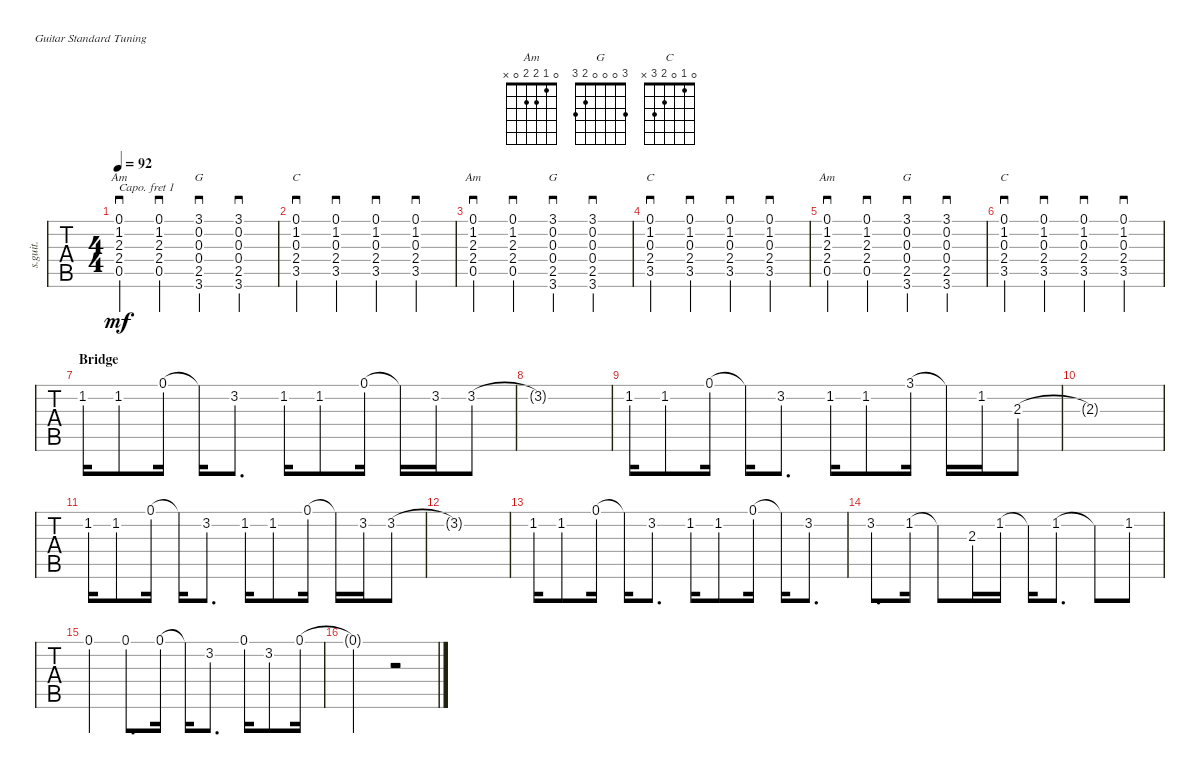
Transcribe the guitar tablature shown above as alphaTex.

\defaultSystemsLayout 4
\bracketExtendMode nobrackets
\track ("MVV Chords Guitar" "s.guit.") {instrument acousticguitarsteel}
\staff {tabs}
\capo 1
\tuning (E4 B3 G3 D3 A2 E2)
\displaytranspose 0
\chord ("Am" 0 1 2 2 0 x)
\chord ("G" 3 0 0 0 2 3)
\chord ("C" 0 1 0 2 3 x)
\ts (4 4)
\tempo 92
\clef g2
\ks aminor
(0.5{acc #} 2.4 2.3{acc #} 1.2{acc #} 0.1).4{sd ch "Am" dy mf beam Up} (0.5{acc #} 2.4 2.3{acc #} 1.2{acc #} 0.1).4{sd beam Up} (2.5 0.4{acc #} 0.3{acc #} 0.2 3.1{acc #} 3.6{acc #}).4{sd ch "G" beam Up} (2.5 0.4{acc #} 0.3{acc #} 0.2 3.1{acc #} 3.6{acc #}).4{sd beam Up} |
(3.5{acc #} 2.4 0.3{acc #} 1.2{acc #} 0.1).4{sd ch "C" beam Up} (3.5{acc #} 2.4 0.3{acc #} 1.2{acc #} 0.1).4{sd beam Up} (3.5{acc #} 2.4 0.3{acc #} 1.2{acc #} 0.1).4{sd beam Up} (3.5{acc #} 2.4 0.3{acc #} 1.2{acc #} 0.1).4{sd beam Up} |
(0.5{acc #} 2.4 2.3{acc #} 1.2{acc #} 0.1).4{sd ch "Am" beam Up} (0.5{acc #} 2.4 2.3{acc #} 1.2{acc #} 0.1).4{sd beam Up} (2.5 0.4{acc #} 0.3{acc #} 0.2 3.1{acc #} 3.6{acc #}).4{sd ch "G" beam Up} (2.5 0.4{acc #} 0.3{acc #} 0.2 3.1{acc #} 3.6{acc #}).4{sd beam Up} |
(3.5{acc #} 2.4 0.3{acc #} 1.2{acc #} 0.1).4{sd ch "C" beam Up} (3.5{acc #} 2.4 0.3{acc #} 1.2{acc #} 0.1).4{sd beam Up} (3.5{acc #} 2.4 0.3{acc #} 1.2{acc #} 0.1).4{sd beam Up} (3.5{acc #} 2.4 0.3{acc #} 1.2{acc #} 0.1).4{sd beam Up} |
(0.5{acc #} 2.4 2.3{acc #} 1.2{acc #} 0.1).4{sd ch "Am" beam Up} (0.5{acc #} 2.4 2.3{acc #} 1.2{acc #} 0.1).4{sd beam Up} (2.5 0.4{acc #} 0.3{acc #} 0.2 3.1{acc #} 3.6{acc #}).4{sd ch "G" beam Up} (2.5 0.4{acc #} 0.3{acc #} 0.2 3.1{acc #} 3.6{acc #}).4{sd beam Up} |
(3.5{acc #} 2.4 0.3{acc #} 1.2{acc #} 0.1).4{sd ch "C" beam Up} (3.5{acc #} 2.4 0.3{acc #} 1.2{acc #} 0.1).4{sd beam Up} (3.5{acc #} 2.4 0.3{acc #} 1.2{acc #} 0.1).4{sd beam Up} (3.5{acc #} 2.4 0.3{acc #} 1.2{acc #} 0.1).4{sd beam Up} |
\section ("" "Bridge")
1.2{acc #}.16 1.2{acc #}.8 0.1.16 0.1{t}.16 3.2{acc #}.8{d} 1.2{acc #}.16 1.2{acc #}.8 0.1.16 0.1{t}.16 3.2{acc #}.16 3.2{acc #}.8 |
3.2{t acc #}.1 |
1.2{acc #}.16 1.2{acc #}.8 0.1.16 0.1{t}.16 3.2{acc #}.8{d} 1.2{acc #}.16 1.2{acc #}.8 3.1{lf 4 acc #}.16 3.1{t acc #}.16 1.2{lf 2 acc #}.16 2.3{lf 3 acc #}.8 |
2.3{t acc #}.1 |
1.2{acc #}.16 1.2{acc #}.8 0.1.16 0.1{t}.16 3.2{acc #}.8{d} 1.2{acc #}.16 1.2{acc #}.8 0.1.16 0.1{t}.16 3.2{acc #}.16 3.2{acc #}.8 |
3.2{t acc #}.1 |
1.2{acc #}.16 1.2{acc #}.8 0.1.16 0.1{t}.16 3.2{acc #}.8{d} 1.2{acc #}.16 1.2{acc #}.8 0.1.16 0.1{t}.16 3.2{acc #}.8{d} |
3.2{acc #}.8{d} 1.2{acc #}.16 1.2{t acc #}.8 2.3{acc #}.16 1.2{acc #}.16 1.2{t acc #}.16 1.2{acc #}.8{d} 1.2{t acc #}.8 1.2{acc #}.8 |
0.1.4 0.1.8{d} 0.1.16 0.1{t}.16 3.2{acc #}.8{d} 0.1.16 3.2{acc #}.8 0.1.16 |
0.1{t}.2 r.2
